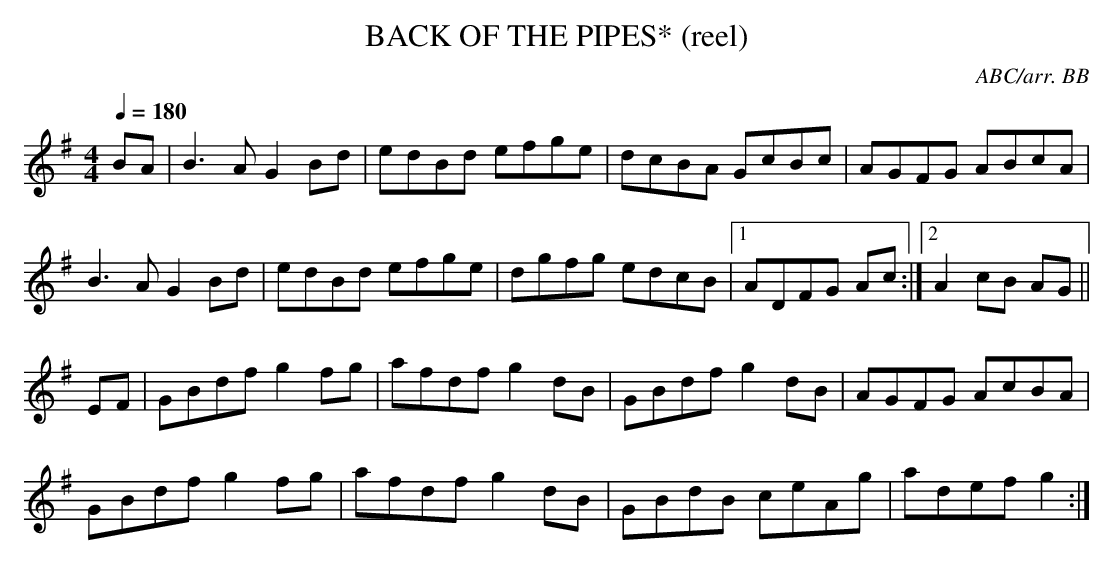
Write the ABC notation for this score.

X:1
T:BACK OF THE PIPES* (reel)
C:ABC/arr. BB
L:1/8
Q:1/4=180
M:4/4
K:G % source key A
BA|B3A G2Bd|edBd efge|dcBA GcBc|AGFG ABcA|
B3A G2 Bd|edBd efge|dgfg edcB|1 ADFG Ac :|2 A2cB AG||
EF|GBdf g2 fg|afdf g2 dB|GBdf g2 dB|AGFG AcBA|
GBdf g2 fg|afdf g2 dB|GBdB ceAg|adef g2 :|
